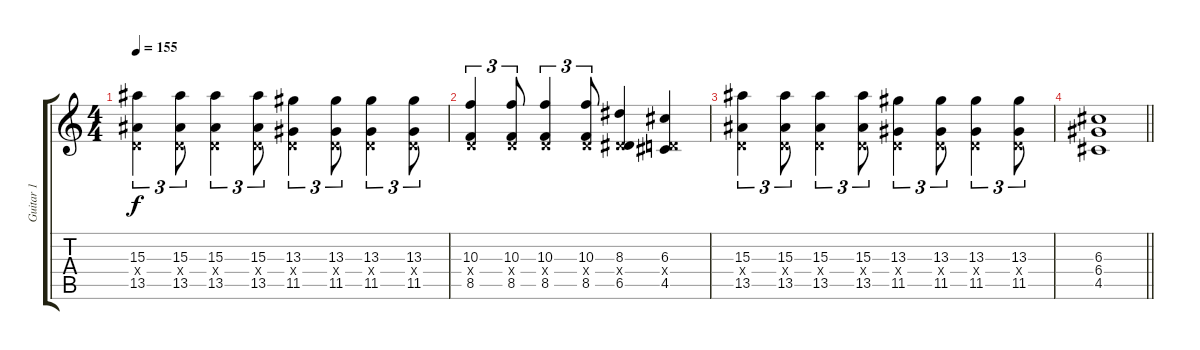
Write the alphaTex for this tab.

\track ("Guitar 1" "Guitar 1") {instrument electricguitarclean}
\staff {score tabs}
\tuning (E4 B3 G3 D3 A2 E2) {hide}
\ts (4 4)
\tempo 155
\clef g2
\ks c
(15.3 0.4{x} 13.5).4{tu (3 2) dy f} (15.3 0.4{x} 13.5).8{tu (3 2)} (15.3 0.4{x} 13.5).4{tu (3 2)} (15.3 0.4{x} 13.5).8{tu (3 2)} (13.3 0.4{x} 11.5).4{tu (3 2)} (13.3 0.4{x} 11.5).8{tu (3 2)} (13.3 0.4{x} 11.5).4{tu (3 2)} (13.3 0.4{x} 11.5).8{tu (3 2)} |
(10.3 0.4{x} 8.5).4{tu (3 2)} (10.3 0.4{x} 8.5).8{tu (3 2)} (10.3 0.4{x} 8.5).4{tu (3 2)} (10.3 0.4{x} 8.5).8{tu (3 2)} (8.3 0.4{x} 6.5).4 (6.3 0.4{x} 4.5).4 |
(15.3 0.4{x} 13.5).4{tu (3 2)} (15.3 0.4{x} 13.5).8{tu (3 2)} (15.3 0.4{x} 13.5).4{tu (3 2)} (15.3 0.4{x} 13.5).8{tu (3 2)} (13.3 0.4{x} 11.5).4{tu (3 2)} (13.3 0.4{x} 11.5).8{tu (3 2)} (13.3 0.4{x} 11.5).4{tu (3 2)} (13.3 0.4{x} 11.5).8{tu (3 2)} |
\barLineRight lightlight
(6.3 6.4 4.5).1
